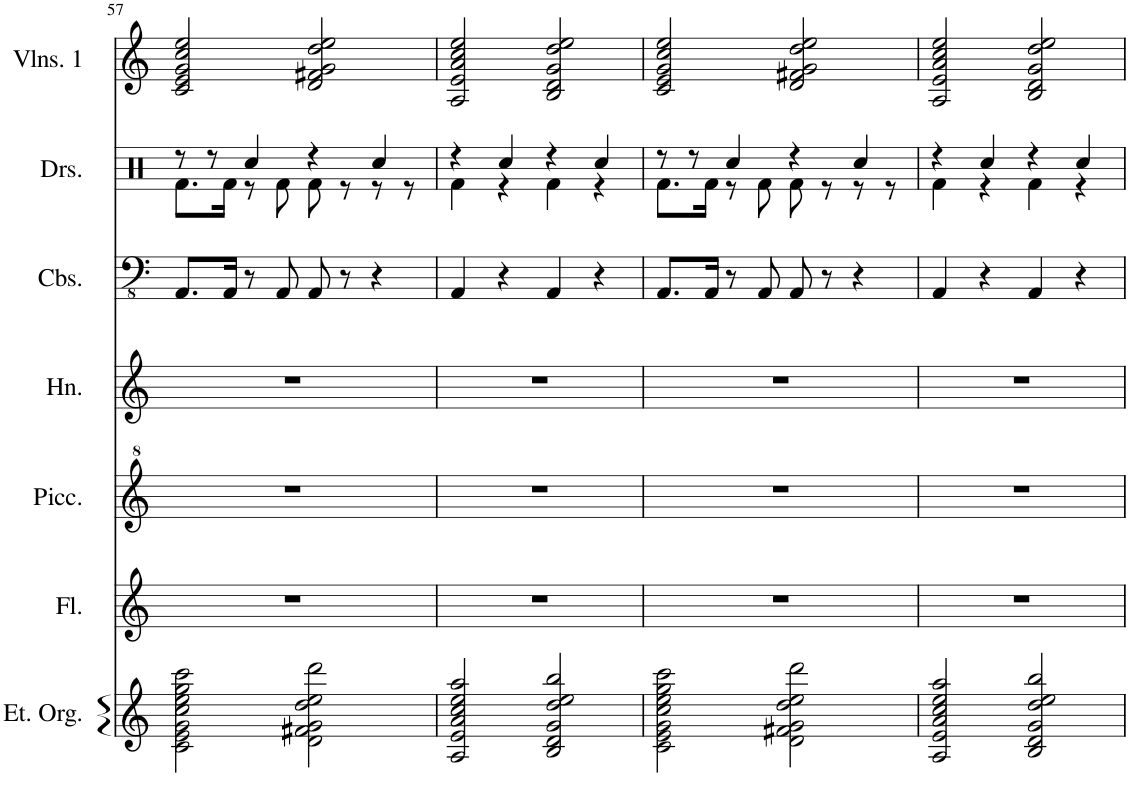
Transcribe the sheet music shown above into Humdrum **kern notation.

**kern	**kern	**kern	**kern	**kern	**kern	**kern
*part7	*part6	*part5	*part4	*part3	*part2	*part1
*staff7	*staff6	*staff5	*staff4	*staff3	*staff2	*staff1
*I"Electronic Organ	*I"Flute	*I"Piccolo	*I"Horn	*I"Contrabasses	*I"Drumset	*I"Violins 1
*I'Et. Org.	*I'Fl.	*I'Picc.	*I'Hn.	*I'Cbs.	*I'Drs.	*I'Vlns. 1
!!LO:PB:g=z
*clefG2	*clefG2	*clefG^2	*clefG2	*clefFv4	*clefX	*clefG2
*	*	*Trd-7c-12	*Trd4c7	*	*	*
*k[]	*k[]	*k[]	*k[]	*k[]	*k[]	*k[]
*M4/4	*M4/4	*M4/4	*M4/4	*M4/4	*M4/4	*M4/4
=57	=57	=57	=57	=57	=57	=57
*	*	*	*	*	*^	*
2c\ 2e\ 2g\ 2cc\ 2ee\ 2gg\ 2ccc\	1r	1r	1r	8.AAA/L	8r	8.Rf\L	2c/ 2e/ 2g/ 2cc/ 2ee/
.	.	.	.	.	8r	.	.
.	.	.	.	16AAA/Jk	.	16Rf\Jk	.
.	.	.	.	8r	4Rcc/	8r	.
.	.	.	.	8AAA/	.	8Rf\	.
2d\ 2f#X\ 2g\ 2dd\ 2ee\ 2ddd\	.	.	.	8AAA/	4r	8Rf\	2d/ 2f#X/ 2g/ 2dd/ 2ee/
.	.	.	.	8r	.	8r	.
.	.	.	.	4r	4Rcc/	8r	.
.	.	.	.	.	.	8r	.
=58	=58	=58	=58	=58	=58	=58	=58
2A/ 2e/ 2a/ 2cc/ 2ee/ 2aa/	1r	1r	1r	4AAA/	4r	4Rf\	2A/ 2e/ 2a/ 2cc/ 2ee/
.	.	.	.	4r	4Rcc/	4r	.
2B/ 2d/ 2g/ 2dd/ 2ee/ 2bb/	.	.	.	4AAA/	4r	4Rf\	2B/ 2d/ 2g/ 2dd/ 2ee/
.	.	.	.	4r	4Rcc/	4r	.
=59	=59	=59	=59	=59	=59	=59	=59
2c\ 2e\ 2g\ 2cc\ 2ee\ 2gg\ 2ccc\	1r	1r	1r	8.AAA/L	8r	8.Rf\L	2c/ 2e/ 2g/ 2cc/ 2ee/
.	.	.	.	.	8r	.	.
.	.	.	.	16AAA/Jk	.	16Rf\Jk	.
.	.	.	.	8r	4Rcc/	8r	.
.	.	.	.	8AAA/	.	8Rf\	.
2d\ 2f#X\ 2g\ 2dd\ 2ee\ 2ddd\	.	.	.	8AAA/	4r	8Rf\	2d/ 2f#X/ 2g/ 2dd/ 2ee/
.	.	.	.	8r	.	8r	.
.	.	.	.	4r	4Rcc/	8r	.
.	.	.	.	.	.	8r	.
=60	=60	=60	=60	=60	=60	=60	=60
2A/ 2e/ 2a/ 2cc/ 2ee/ 2aa/	1r	1r	1r	4AAA/	4r	4Rf\	2A/ 2e/ 2a/ 2cc/ 2ee/
.	.	.	.	4r	4Rcc/	4r	.
2B/ 2d/ 2g/ 2dd/ 2ee/ 2bb/	.	.	.	4AAA/	4r	4Rf\	2B/ 2d/ 2g/ 2dd/ 2ee/
.	.	.	.	4r	4Rcc/	4r	.
*	*	*	*	*	*v	*v	*
=	=	=	=	=	=	=
*-	*-	*-	*-	*-	*-	*-
